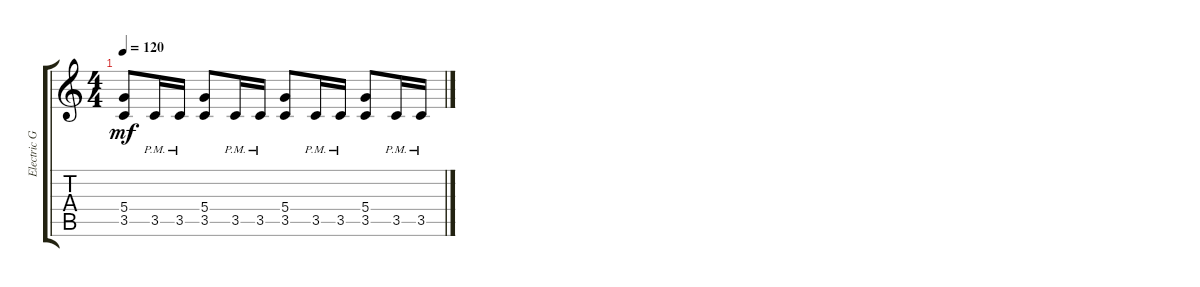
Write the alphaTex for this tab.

\track ("Electric Guitar" "Electric G") {instrument distortionguitar}
\staff {score tabs}
\tuning (E4 B3 G3 D3 A2 E2) {hide}
\ts (4 4)
\tempo 120
\clef g2
\ks c
(5.4 3.5).8{dy mf instrument distortionguitar} 3.5{pm}.16 3.5{pm}.16 (5.4 3.5).8 3.5{pm}.16 3.5{pm}.16 (5.4 3.5).8 3.5{pm}.16 3.5{pm}.16 (5.4 3.5).8 3.5{pm}.16 3.5{pm}.16
